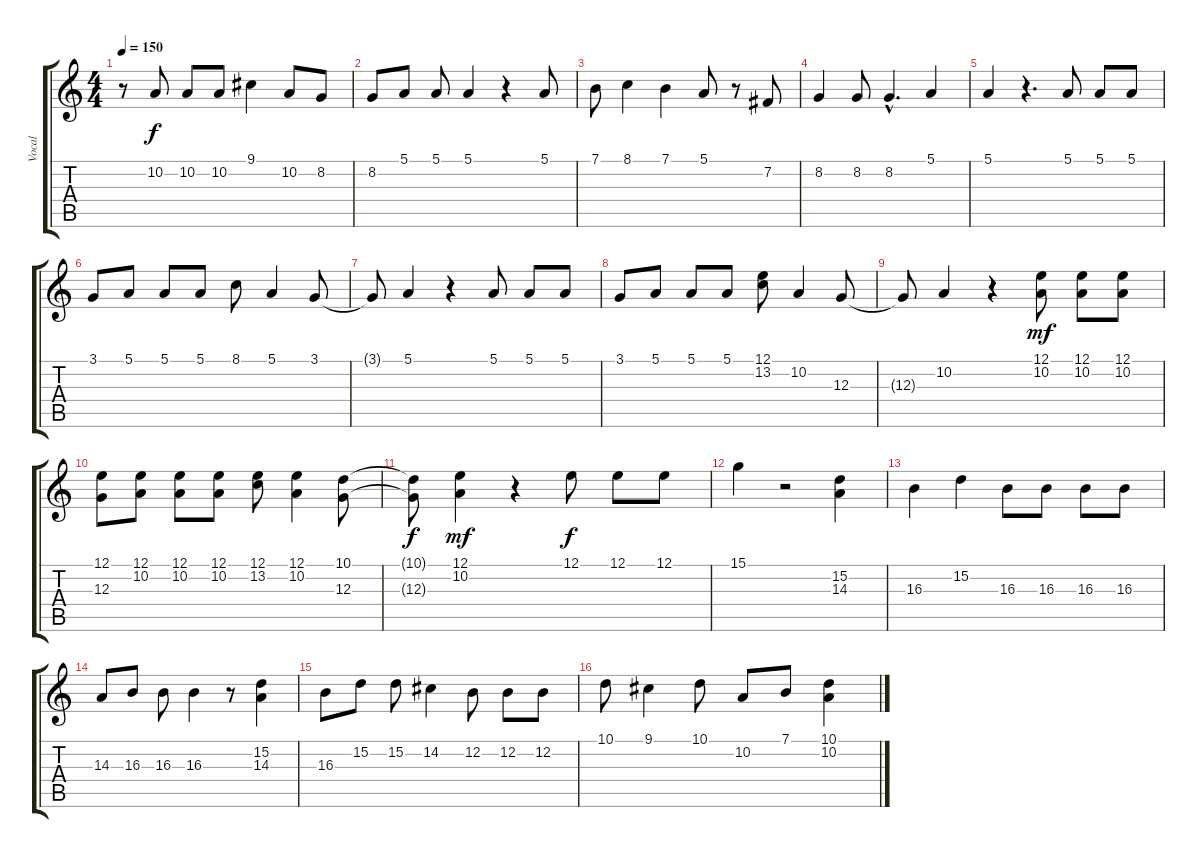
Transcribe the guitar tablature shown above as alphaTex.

\track ("Vocal" "Vocal") {instrument flute}
\staff {score tabs}
\tuning (E4 B3 G3 D3 A2 E2) {hide}
\ts (4 4)
\tempo 150
\clef g2
\ks c
r.8{dy f} 10.2.8 10.2.8 10.2.8 9.1.4 10.2.8 8.2.8 |
8.2.8 5.1.8 5.1.8 5.1.4 r.4 5.1.8 |
7.1.8 8.1.4 7.1.4 5.1.8 r.8 7.2.8 |
8.2.4 8.2.8 8.2{hac}.4{d} 5.1.4 |
5.1.4 r.4{d} 5.1.8 5.1.8 5.1.8 |
3.1.8 5.1.8 5.1.8 5.1.8 8.1.8 5.1.4 3.1.8 |
3.1{t}.8 5.1.4 r.4 5.1.8 5.1.8 5.1.8 |
3.1.8 5.1.8 5.1.8 5.1.8 (12.1 13.2).8 10.2.4 12.3.8 |
12.3{t}.8 10.2.4 r.4 (12.1 10.2).8{dy mf} (12.1 10.2).8 (12.1 10.2).8 |
(12.1 12.3).8 (12.1 10.2).8 (12.1 10.2).8 (12.1 10.2).8 (12.1 13.2).8 (12.1 10.2).4 (10.1 12.3).8 |
(10.1{t} 12.3{t}).8{dy f} (12.1 10.2).4{dy mf} r.4 12.1.8{dy f} 12.1.8 12.1.8 |
15.1.4 r.2 (15.2 14.3).4 |
16.3.4 15.2.4 16.3.8 16.3.8 16.3.8 16.3.8 |
14.3.8 16.3.8 16.3.8 16.3.4 r.8 (15.2 14.3).4 |
16.3.8 15.2.8 15.2.8 14.2.4 12.2.8 12.2.8 12.2.8 |
10.1.8 9.1.4 10.1.8 10.2.8 7.1.8 (10.1 10.2).4
